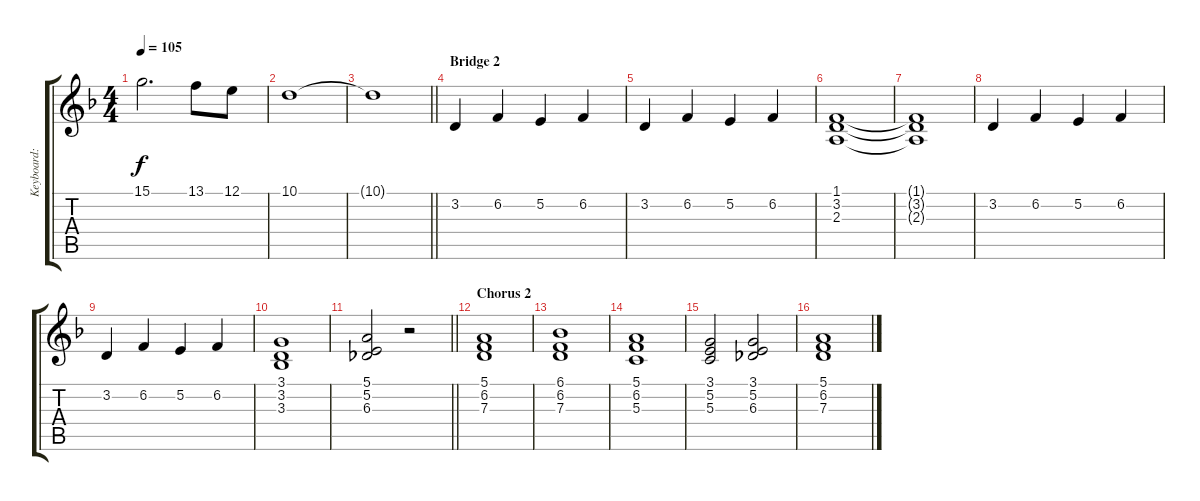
\track ("Keyboard: Patrik Västilä" "Keyboard: ") {instrument choiraahs}
\staff {score tabs}
\tuning (E4 B3 G3 D3 A2 E2) {hide}
\ts (4 4)
\tempo 105
\clef g2
\ks dminor
15.1{t}.2{d dy f} 13.1.8 12.1.8 |
10.1.1 |
\barLineRight lightlight
10.1{t}.1 |
\section ("" "Bridge 2")
3.2.4 6.2.4 5.2.4 6.2.4 |
3.2.4 6.2.4 5.2.4 6.2.4 |
(1.1 3.2 2.3).1 |
(1.1{t} 3.2{t} 2.3{t}).1 |
3.2.4 6.2.4 5.2.4 6.2.4 |
3.2.4 6.2.4 5.2.4 6.2.4 |
(3.1 3.2 3.3).1 |
\barLineRight lightlight
(5.1 5.2 6.3).2 r.2 |
\section ("" "Chorus 2")
(5.1 6.2 7.3).1 |
(6.1 6.2 7.3).1 |
(5.1 6.2 5.3).1 |
(3.1 5.2 5.3).2 (3.1 5.2 6.3).2 |
(5.1 6.2 7.3).1
